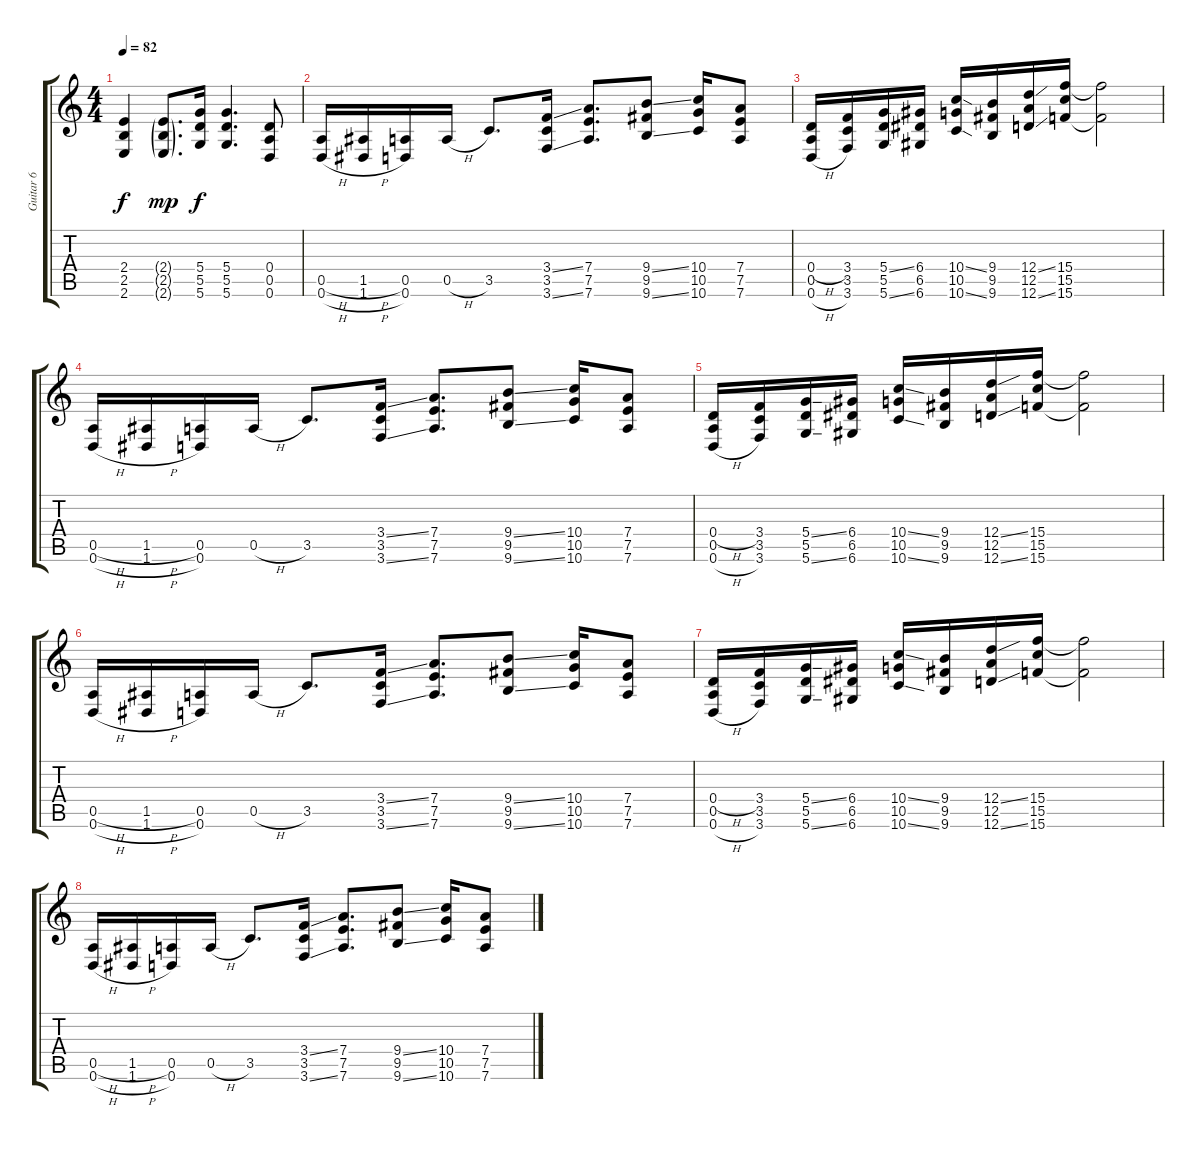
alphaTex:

\track ("Guitar 6" "Guitar 6") {instrument overdrivenguitar}
\staff {score tabs}
\tuning (E4 A3 F3 D3 A2 D2) {hide}
\ts (4 4)
\tempo 82
\clef g2
\ks c
(2.4 2.5 2.6).4{dy f} (2.4{g} 2.5{g} 2.6{g}).8{d dy mp} (5.4 5.5 5.6).16{dy f} (5.4 5.5 5.6).4{d} (0.4 0.5 0.6).8 |
(0.5{h} 0.6{h}).16 (1.5{h} 1.6{h}).16 (0.5 0.6).16 0.5{h}.16 3.5.8{d} (3.4{ss} 3.5 3.6{ss}).16 (7.4 7.5 7.6).8{d} (9.4{ss} 9.5 9.6{ss}).8 (10.4 10.5 10.6).16 (7.4 7.5 7.6).8 |
(0.4{h} 0.5 0.6{h}).16 (3.4 3.5 3.6).16 (5.4{ss} 5.5 5.6{ss}).16 (6.4 6.5 6.6).16 (10.4{ss} 10.5 10.6{ss}).16 (9.4 9.5 9.6).16 (12.4{ss} 12.5 12.6{ss}).16 (15.4 15.5 15.6).16 (15.4{t} 15.6{t}).2 |
(0.5{h} 0.6{h}).16 (1.5{h} 1.6{h}).16 (0.5 0.6).16 0.5{h}.16 3.5.8{d} (3.4{ss} 3.5 3.6{ss}).16 (7.4 7.5 7.6).8{d} (9.4{ss} 9.5 9.6{ss}).8 (10.4 10.5 10.6).16 (7.4 7.5 7.6).8 |
(0.4{h} 0.5 0.6{h}).16 (3.4 3.5 3.6).16 (5.4{ss} 5.5 5.6{ss}).16 (6.4 6.5 6.6).16 (10.4{ss} 10.5 10.6{ss}).16 (9.4 9.5 9.6).16 (12.4{ss} 12.5 12.6{ss}).16 (15.4 15.5 15.6).16 (15.4{t} 15.6{t}).2 |
(0.5{h} 0.6{h}).16 (1.5{h} 1.6{h}).16 (0.5 0.6).16 0.5{h}.16 3.5.8{d} (3.4{ss} 3.5 3.6{ss}).16 (7.4 7.5 7.6).8{d} (9.4{ss} 9.5 9.6{ss}).8 (10.4 10.5 10.6).16 (7.4 7.5 7.6).8 |
(0.4{h} 0.5 0.6{h}).16 (3.4 3.5 3.6).16 (5.4{ss} 5.5 5.6{ss}).16 (6.4 6.5 6.6).16 (10.4{ss} 10.5 10.6{ss}).16 (9.4 9.5 9.6).16 (12.4{ss} 12.5 12.6{ss}).16 (15.4 15.5 15.6).16 (15.4{t} 15.6{t}).2 |
(0.5{h} 0.6{h}).16 (1.5{h} 1.6{h}).16 (0.5 0.6).16 0.5{h}.16 3.5.8{d} (3.4{ss} 3.5 3.6{ss}).16 (7.4 7.5 7.6).8{d} (9.4{ss} 9.5 9.6{ss}).8 (10.4 10.5 10.6).16 (7.4 7.5 7.6).8
